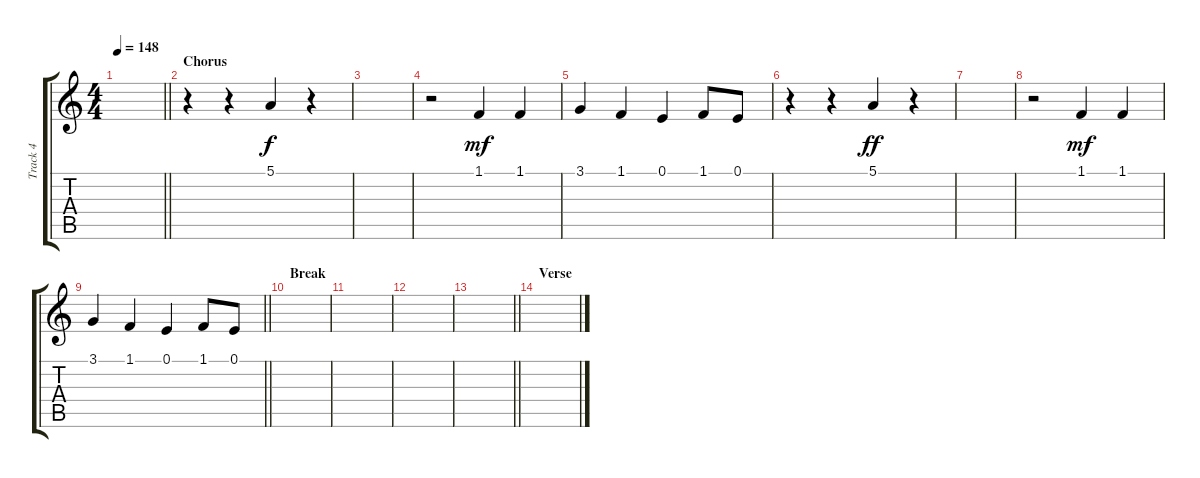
\track ("Track 4" "Track 4") {instrument clarinet}
\staff {score tabs}
\tuning (E4 B3 G3 D3 A2 E2) {hide}
\ts (4 4)
\tempo 148
\clef g2
\barLineRight lightlight
\ks c
|
\section ("" "Chorus")
r.4 r.4 5.1.4 r.4 |
|
r.2 1.1.4{dy mf} 1.1.4 |
3.1.4 1.1.4 0.1.4 1.1.8 0.1.8 |
r.4 r.4 5.1.4{dy ff} r.4 |
|
r.2 1.1.4{dy mf} 1.1.4 |
\barLineRight lightlight
3.1.4 1.1.4 0.1.4 1.1.8 0.1.8 |
\section ("" "Break")
|
|
|
\barLineRight lightlight
|
\section ("" "Verse")
